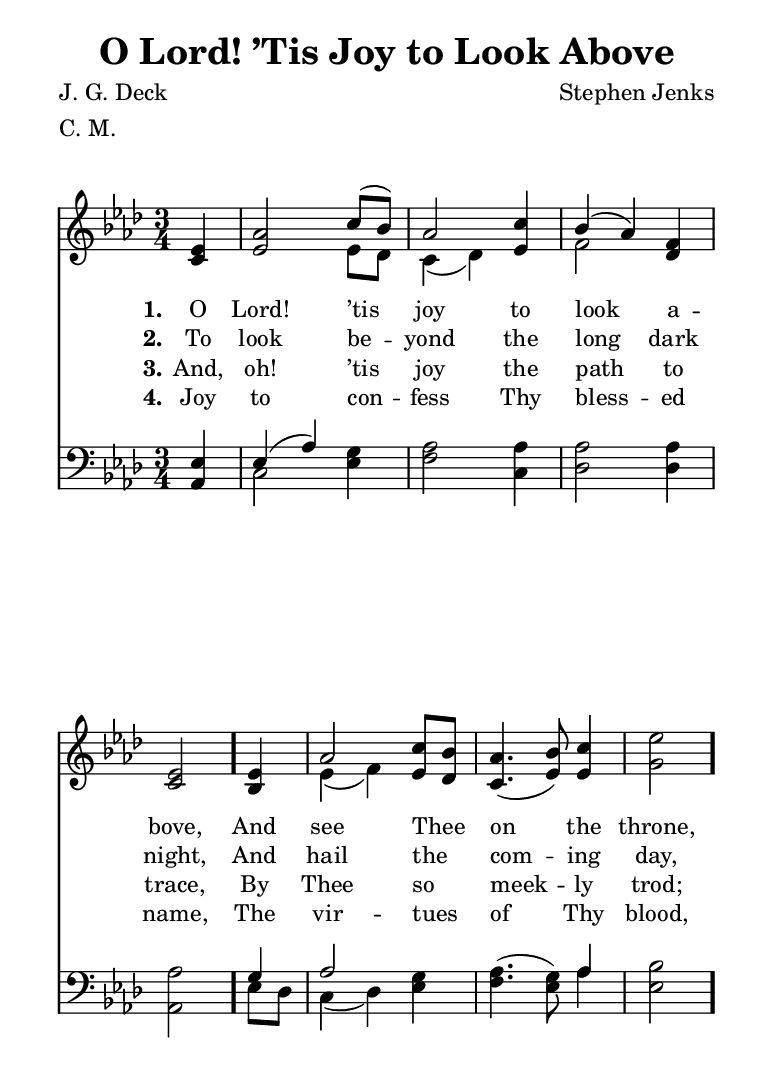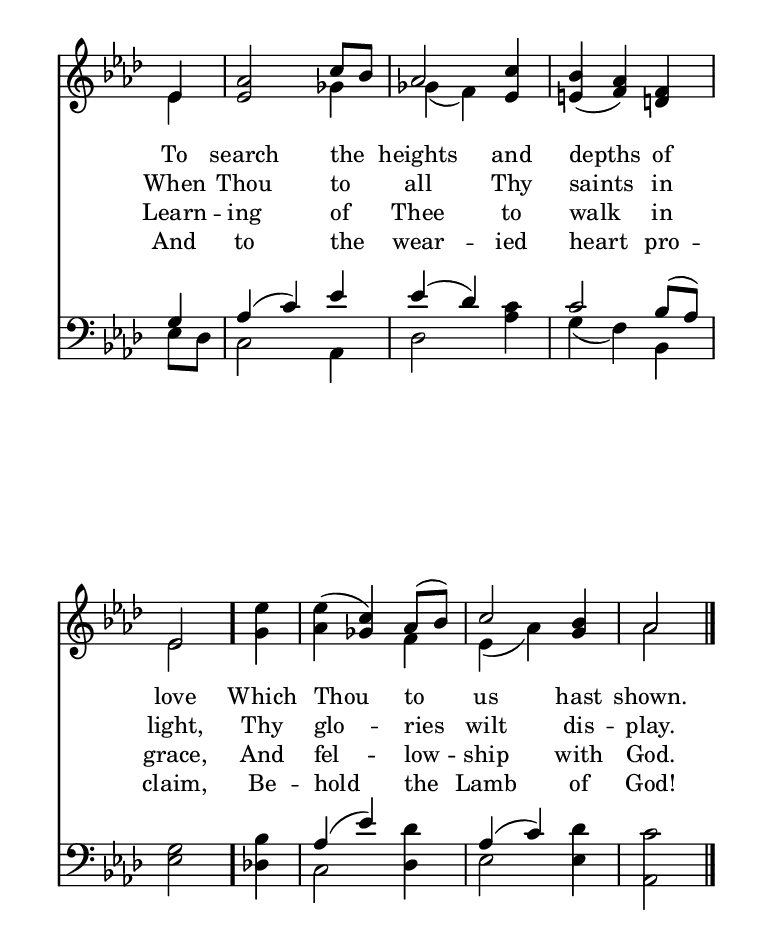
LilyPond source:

\include "common/global.ily"
\paper {
  \include "common/paper.ily"
  ragged-last-bottom = ##t
  systems-per-page = ##f
  % decrease system-to-system padding to fit onto page with previous score
  system-system-spacing.padding = 0.5
  system-system-spacing.basic-distance = 0.5
}

\header{
  hymnnumber = "162"
  title = "O Lord! ’Tis Joy to Look Above"
  tunename = "Communion"
  meter = "C. M."
  poet = "J. G. Deck"
  composer = "Stephen Jenks"
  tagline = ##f
}

global = {
  \include "common/overrides.ily"
  \override Staff.TimeSignature.style = #'numbered
  \time 3/4
  \override Score.MetronomeMark.transparent = ##t % hide all fermata changes too
  \tempo 4=80
  \key aes \major
  \partial 4
  \autoBeamOff
}

notesSoprano = {
\global
\relative c' {

  ees4 | aes2 c8[( bes)] | aes2 c4 | bes4( aes) f | ees2
  ees4 | aes2 c8[ bes] | aes4.( bes8) c4 | ees2
  ees,4 | aes2 c8[ bes] | aes2 c4 | bes( aes) f | ees2 % original has impossible whole note at end of line here
  ees'4 | ees( c) aes8[( bes)] | c2 bes4 | aes2

  \bar "|."

}
}

notesAlto = {
\global
\relative e' {

  c4 | ees2 ees8[ des] | c4( des) ees | f2 des4 | c2
  bes4 | ees( f) ees8[ des] | c4.( ees8) ees4 | g2
  ees4 | ees2 ges4 | ges4( f) ees | e( f) d | ees2
  g4 | aes( ges) f | ees( aes) g | aes2

}
}

notesTenor = {
\global
\relative a {

  ees4 | ees( aes) g | aes2 aes4 | aes2 aes4 | aes2
  g4 | aes2 g4 | aes4.( g8) aes4 | bes2
  g4 | aes( c) ees | ees( des) c | c2 bes8[( aes)] | g2
  bes4 | aes4( ees') des | aes( c) des | c2

}
}

notesBass = {
\global
\relative f, {

  aes4 | c2 ees4 | f2 c4 | des2 des4 | aes2
  ees'8[ des] | c4( des) ees | f4.( ees8) aes4 | ees2
  ees8[ des] | c2 aes4 | des2 aes'4 | g( f) bes, | ees2
  des!4 | c2 des4 | ees2 ees4 | aes,2

}
}

wordsA = \lyricmode {
\set stanza = "1."

O Lord! ’tis joy to look a -- bove, \bar "."
And see Thee on the throne, \bar "." \eogbreak
To search the heights and depths of love \bar "."
Which Thou to us hast shown. \bar "." % XXX blue book puts full stop, but next stanza is not a complete sentence

}

wordsB = \lyricmode {
\set stanza = "2."

To look be -- yond the long dark night,
And hail the com -- ing day,
When Thou to all Thy saints in light,
Thy glo -- ries wilt dis -- play.

}

wordsC = \lyricmode {
\set stanza = "3."

And, oh! ’tis joy the path to trace,
By Thee so meek -- ly trod;
Learn -- ing of Thee to walk in grace,
And fel -- low -- ship with God.

}

wordsD = \lyricmode {
\set stanza = "4."

Joy to con -- fess Thy bless -- ed name,
The vir -- tues of Thy blood,
And to the wear -- ied heart pro -- claim,
Be -- hold the Lamb of God!

}

\score {
  \context ChoirStaff <<
    \context Staff = upper <<
      \set Staff.autoBeaming = ##f
      \set ChoirStaff.systemStartDelimiter = #'SystemStartBar
      \set ChoirStaff.printPartCombineTexts = ##f
      \partcombine #'(2 . 9) \notesSoprano \notesAlto
      \context NullVoice = sopranos { \voiceOne << \notesSoprano >> }
      \context Lyrics = one   \lyricsto sopranos \wordsA
      \context Lyrics = two   \lyricsto sopranos \wordsB
      \context Lyrics = three \lyricsto sopranos \wordsC
      \context Lyrics = four  \lyricsto sopranos \wordsD
    >>
    \context Staff = men <<
      \set Staff.autoBeaming = ##f
      \clef bass
      \set ChoirStaff.printPartCombineTexts = ##f
      \partcombine #'(2 . 9) \notesTenor \notesBass
    >>
  >>
  \layout {
    \include "common/layout.ily"
  }
  \midi{
    \include "common/midi.ily"
  }
}

\version "2.19.49"  % necessary for upgrading to future LilyPond versions.

% vi:set et ts=2 sw=2 ai nocindent syntax=lilypond:
